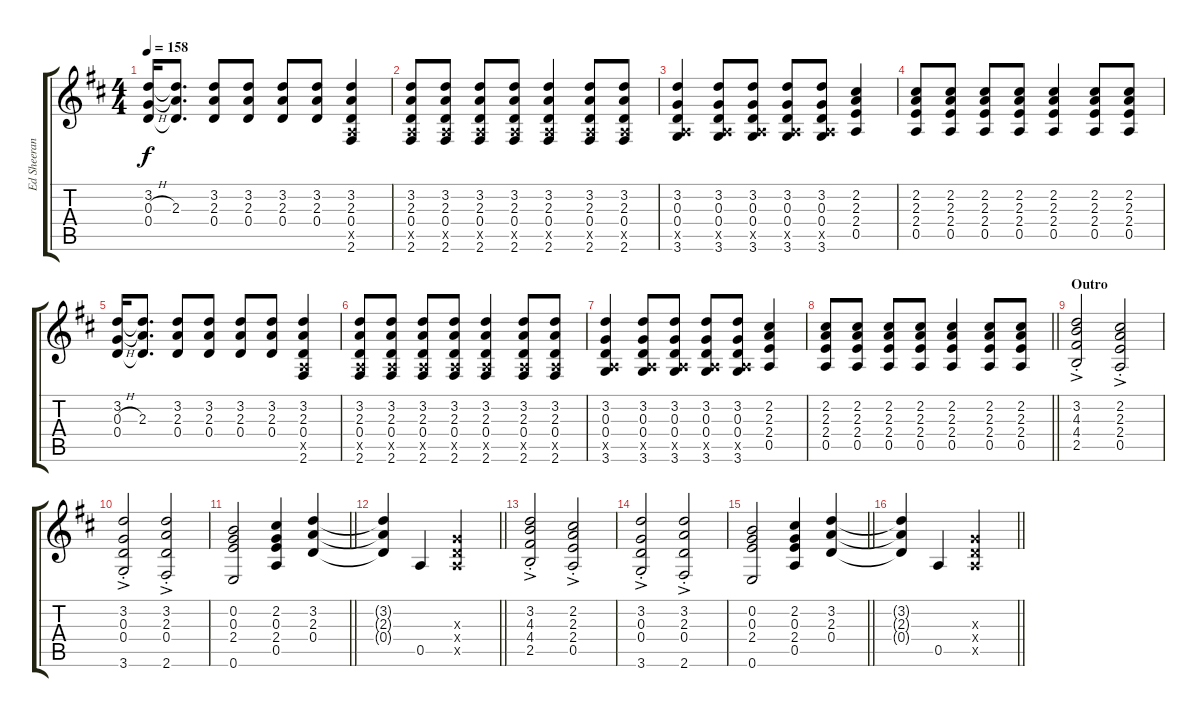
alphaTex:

\track ("Ed Sheeran Acoustic Guitar" "Ed Sheeran") {instrument acousticguitarsteel}
\staff {score tabs}
\tuning (E4 B3 G3 D3 A2 E2) {hide}
\ts (4 4)
\tempo 158
\clef g2
\ks d
(3.2 0.3{h} 0.4).16{dy f} (3.2{t} 2.3 0.4{t}).8{d} (3.2 2.3 0.4).8 (3.2 2.3 0.4).8 (3.2 2.3 0.4).8 (3.2 2.3 0.4).8 (3.2 2.3 0.4 0.5{x} 2.6).4 |
(3.2 2.3 0.4 0.5{x} 2.6).8 (3.2 2.3 0.4 0.5{x} 2.6).8 (3.2 2.3 0.4 0.5{x} 2.6).8 (3.2 2.3 0.4 0.5{x} 2.6).8 (3.2 2.3 0.4 0.5{x} 2.6).4 (3.2 2.3 0.4 0.5{x} 2.6).8 (3.2 2.3 0.4 0.5{x} 2.6).8 |
(3.2 0.3 0.4 0.5{x} 3.6).4 (3.2 0.3 0.4 0.5{x} 3.6).8 (3.2 0.3 0.4 0.5{x} 3.6).8 (3.2 0.3 0.4 0.5{x} 3.6).8 (3.2 0.3 0.4 0.5{x} 3.6).8 (2.2 2.3 2.4 0.5).4 |
(2.2 2.3 2.4 0.5).8 (2.2 2.3 2.4 0.5).8 (2.2 2.3 2.4 0.5).8 (2.2 2.3 2.4 0.5).8 (2.2 2.3 2.4 0.5).4 (2.2 2.3 2.4 0.5).8 (2.2 2.3 2.4 0.5).8 |
(3.2 0.3{h} 0.4).16 (3.2{t} 2.3 0.4{t}).8{d} (3.2 2.3 0.4).8 (3.2 2.3 0.4).8 (3.2 2.3 0.4).8 (3.2 2.3 0.4).8 (3.2 2.3 0.4 0.5{x} 2.6).4 |
(3.2 2.3 0.4 0.5{x} 2.6).8 (3.2 2.3 0.4 0.5{x} 2.6).8 (3.2 2.3 0.4 0.5{x} 2.6).8 (3.2 2.3 0.4 0.5{x} 2.6).8 (3.2 2.3 0.4 0.5{x} 2.6).4 (3.2 2.3 0.4 0.5{x} 2.6).8 (3.2 2.3 0.4 0.5{x} 2.6).8 |
(3.2 0.3 0.4 0.5{x} 3.6).4 (3.2 0.3 0.4 0.5{x} 3.6).8 (3.2 0.3 0.4 0.5{x} 3.6).8 (3.2 0.3 0.4 0.5{x} 3.6).8 (3.2 0.3 0.4 0.5{x} 3.6).8 (2.2 2.3 2.4 0.5).4 |
\barLineRight lightlight
(2.2 2.3 2.4 0.5).8 (2.2 2.3 2.4 0.5).8 (2.2 2.3 2.4 0.5).8 (2.2 2.3 2.4 0.5).8 (2.2 2.3 2.4 0.5).4 (2.2 2.3 2.4 0.5).8 (2.2 2.3 2.4 0.5).8 |
\section ("" "Outro")
(3.2{ac st} 4.3{ac st} 4.4{ac st} 2.5{ac st}).2 (2.2{ac st} 2.3{ac st} 2.4{ac st} 0.5{ac st}).2 |
(3.2{ac st} 0.3{ac st} 0.4{ac st} 3.6{ac st}).2 (3.2{ac st} 2.3{ac st} 0.4{ac st} 2.6{ac st}).2 |
\barLineRight lightlight
(0.2 0.3 2.4 0.6).2 (2.2 0.3 2.4 0.5).4 (3.2 2.3 0.4).4 |
\barLineRight lightlight
(3.2{t} 2.3{t} 0.4{t}).4 0.5.4 (0.3{x} 0.4{x} 0.5{x}).2 |
(3.2{ac st} 4.3{ac st} 4.4{ac st} 2.5{ac st}).2 (2.2{ac st} 2.3{ac st} 2.4{ac st} 0.5{ac st}).2 |
(3.2{ac st} 0.3{ac st} 0.4{ac st} 3.6{ac st}).2 (3.2{ac st} 2.3{ac st} 0.4{ac st} 2.6{ac st}).2 |
\barLineRight lightlight
(0.2 0.3 2.4 0.6).2 (2.2 0.3 2.4 0.5).4 (3.2 2.3 0.4).4 |
\barLineRight lightlight
(3.2{t} 2.3{t} 0.4{t}).4 0.5.4 (0.3{x} 0.4{x} 0.5{x}).2
